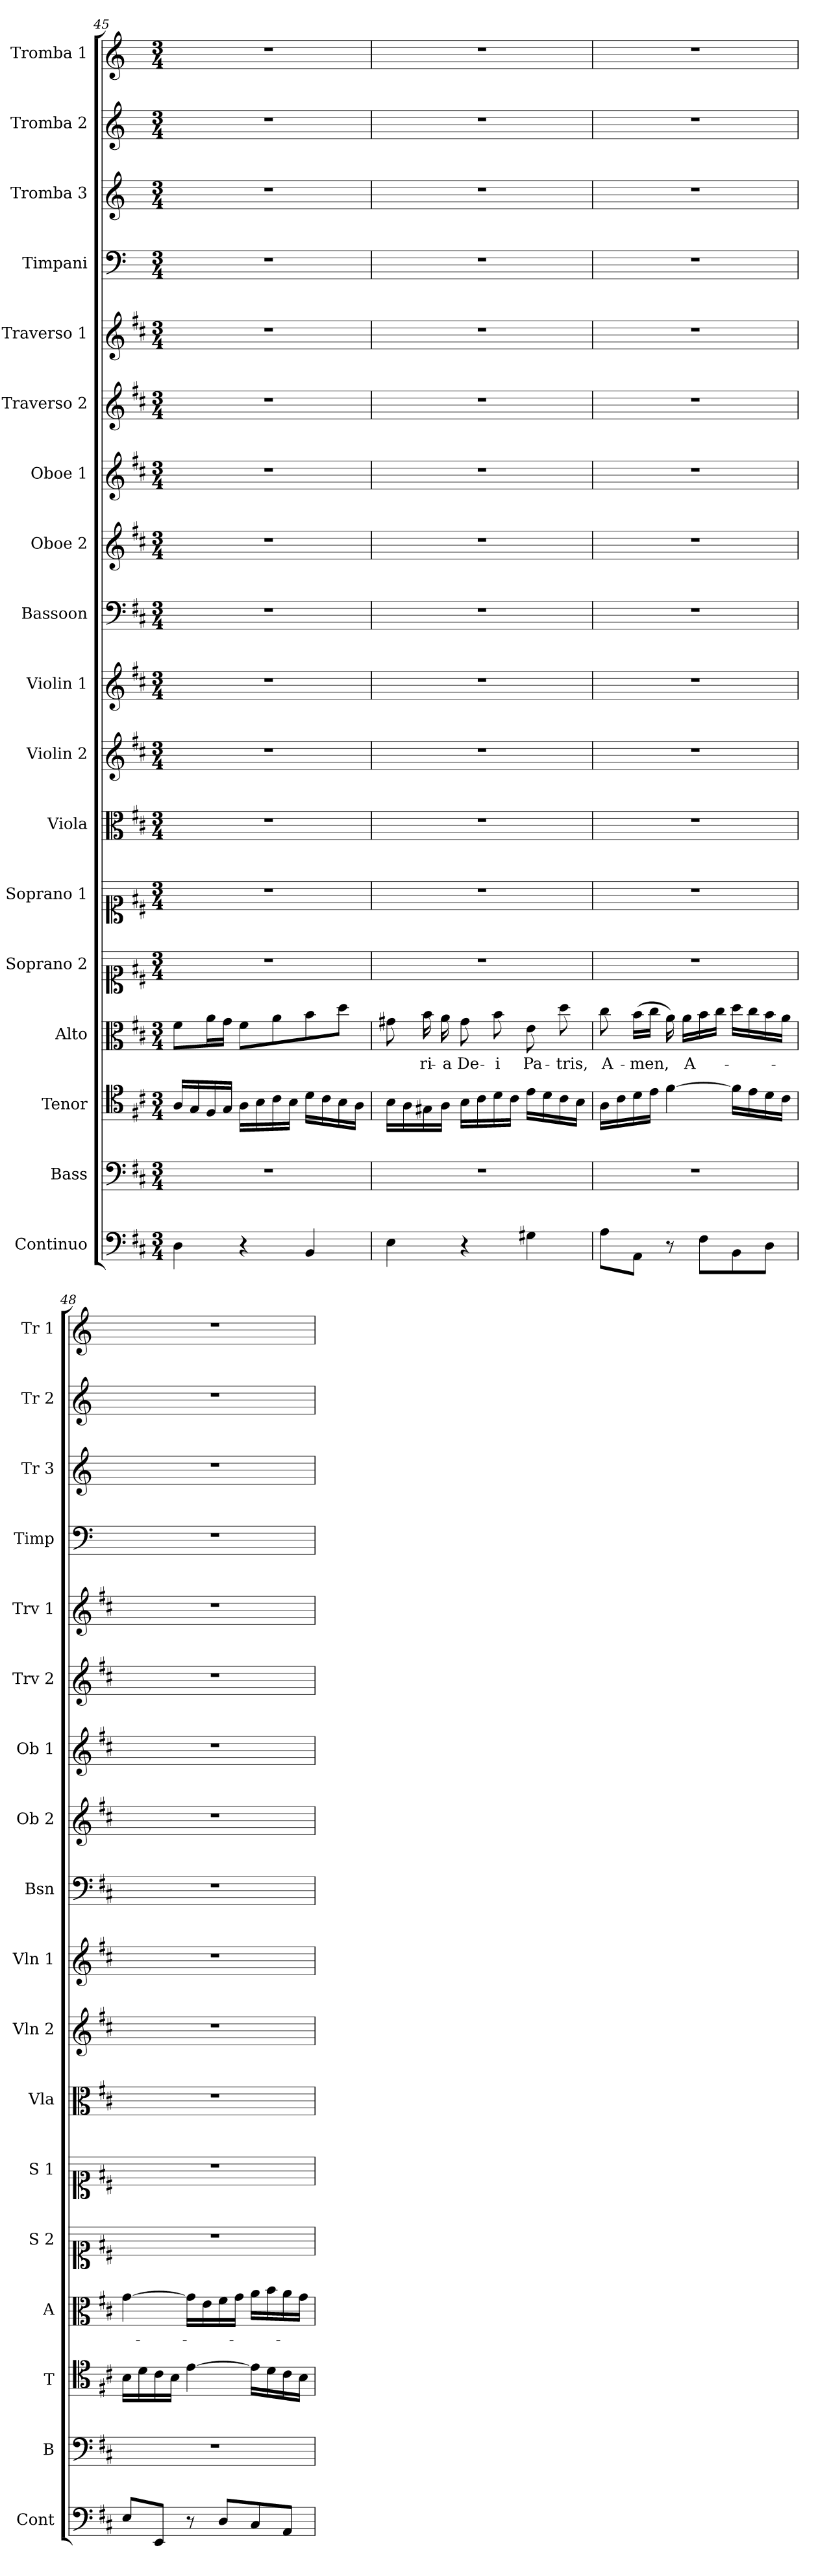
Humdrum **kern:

**kern	**kern	**kern	**kern	**text	**kern	**kern	**kern	**kern	**kern	**kern	**kern	**kern	**kern	**kern	**kern	**kern	**kern	**kern
*part18	*part17	*part16	*part15	*part15	*part14	*part13	*part12	*part11	*part10	*part9	*part8	*part7	*part6	*part5	*part4	*part3	*part2	*part1
*staff18	*staff17	*staff16	*staff15	*staff15	*staff14	*staff13	*staff12	*staff11	*staff10	*staff9	*staff8	*staff7	*staff6	*staff5	*staff4	*staff3	*staff2	*staff1
*I"Continuo	*I"Bass	*I"Tenor	*I"Alto	*	*I"Soprano 2	*I"Soprano 1	*I"Viola	*I"Violin 2	*I"Violin 1	*I"Bassoon	*I"Oboe 2	*I"Oboe 1	*I"Traverso 2	*I"Traverso 1	*I"Timpani	*I"Tromba 3	*I"Tromba 2	*I"Tromba 1
*I'Cont	*I'B	*I'T	*I'A	*	*I'S 2	*I'S 1	*I'Vla	*I'Vln 2	*I'Vln 1	*I'Bsn	*I'Ob 2	*I'Ob 1	*I'Trv 2	*I'Trv 1	*I'Timp	*I'Tr 3	*I'Tr 2	*I'Tr 1
*clefF4	*clefF4	*clefC4	*clefC3	*	*clefC1	*clefC1	*clefC3	*clefG2	*clefG2	*clefF4	*clefG2	*clefG2	*clefG2	*clefG2	*clefF4	*clefG2	*clefG2	*clefG2
*	*	*	*	*	*	*	*	*	*	*	*	*	*	*	*ITrd-1c-2	*ITrd-1c-2	*ITrd-1c-2	*ITrd-1c-2
*k[f#c#]	*k[f#c#]	*k[f#c#]	*k[f#c#]	*	*k[f#c#]	*k[f#c#]	*k[f#c#]	*k[f#c#]	*k[f#c#]	*k[f#c#]	*k[f#c#]	*k[f#c#]	*k[f#c#]	*k[f#c#]	*k[f#c#]	*k[f#c#]	*k[f#c#]	*k[f#c#]
*M3/4	*M3/4	*M3/4	*M3/4	*	*M3/4	*M3/4	*M3/4	*M3/4	*M3/4	*M3/4	*M3/4	*M3/4	*M3/4	*M3/4	*M3/4	*M3/4	*M3/4	*M3/4
=45	=45	=45	=45	=45	=45	=45	=45	=45	=45	=45	=45	=45	=45	=45	=45	=45	=45	=45
4D\	2.r	16A/LL	8f#\L	.	2.r	2.r	2.r	2.r	2.r	2.r	2.r	2.r	2.r	2.r	2.r	2.r	2.r	2.r
.	.	16G/	.	.	.	.	.	.	.	.	.	.	.	.	.	.	.	.
.	.	16F#/	16a\L	.	.	.	.	.	.	.	.	.	.	.	.	.	.	.
.	.	16G/JJ	16g\JJ	.	.	.	.	.	.	.	.	.	.	.	.	.	.	.
4r	.	16A\LL	8f#\L	.	.	.	.	.	.	.	.	.	.	.	.	.	.	.
.	.	16B\	.	.	.	.	.	.	.	.	.	.	.	.	.	.	.	.
.	.	16c#\	8a\	.	.	.	.	.	.	.	.	.	.	.	.	.	.	.
.	.	16B\JJ	.	.	.	.	.	.	.	.	.	.	.	.	.	.	.	.
4BB/	.	16d\LL	8b\	.	.	.	.	.	.	.	.	.	.	.	.	.	.	.
.	.	16c#\	.	.	.	.	.	.	.	.	.	.	.	.	.	.	.	.
.	.	16B\	8dd\J	.	.	.	.	.	.	.	.	.	.	.	.	.	.	.
.	.	16A\JJ	.	.	.	.	.	.	.	.	.	.	.	.	.	.	.	.
!!LO:PB:g=z
=46	=46	=46	=46	=46	=46	=46	=46	=46	=46	=46	=46	=46	=46	=46	=46	=46	=46	=46
4E\	2.r	16B\LL	8g#X\	.	2.r	2.r	2.r	2.r	2.r	2.r	2.r	2.r	2.r	2.r	2.r	2.r	2.r	2.r
.	.	16A\	.	.	.	.	.	.	.	.	.	.	.	.	.	.	.	.
!	!	!	!	!LO:LY:b	!	!	!	!	!	!	!	!	!	!	!	!	!	!
.	.	16G#X\	16b\	-ri-	.	.	.	.	.	.	.	.	.	.	.	.	.	.
!	!	!	!	!LO:LY:b	!	!	!	!	!	!	!	!	!	!	!	!	!	!
.	.	16A\JJ	16a\	-a	.	.	.	.	.	.	.	.	.	.	.	.	.	.
!	!	!	!	!LO:LY:b	!	!	!	!	!	!	!	!	!	!	!	!	!	!
4r	.	16B\LL	8g#\	De-	.	.	.	.	.	.	.	.	.	.	.	.	.	.
.	.	16c#\	.	.	.	.	.	.	.	.	.	.	.	.	.	.	.	.
!	!	!	!	!LO:LY:b	!	!	!	!	!	!	!	!	!	!	!	!	!	!
.	.	16d\	8b\	-i	.	.	.	.	.	.	.	.	.	.	.	.	.	.
.	.	16c#\JJ	.	.	.	.	.	.	.	.	.	.	.	.	.	.	.	.
!	!	!	!	!LO:LY:b	!	!	!	!	!	!	!	!	!	!	!	!	!	!
4G#X\	.	16e\LL	8e\	Pa-	.	.	.	.	.	.	.	.	.	.	.	.	.	.
.	.	16d\	.	.	.	.	.	.	.	.	.	.	.	.	.	.	.	.
!	!	!	!	!LO:LY:b	!	!	!	!	!	!	!	!	!	!	!	!	!	!
.	.	16c#\	8dd\	-tris,	.	.	.	.	.	.	.	.	.	.	.	.	.	.
.	.	16B\JJ	.	.	.	.	.	.	.	.	.	.	.	.	.	.	.	.
=47	=47	=47	=47	=47	=47	=47	=47	=47	=47	=47	=47	=47	=47	=47	=47	=47	=47	=47
!	!	!	!	!LO:LY:b	!	!	!	!	!	!	!	!	!	!	!	!	!	!
8A\L	2.r	16A\LL	8cc#\	A-	2.r	2.r	2.r	2.r	2.r	2.r	2.r	2.r	2.r	2.r	2.r	2.r	2.r	2.r
.	.	16c#\	.	.	.	.	.	.	.	.	.	.	.	.	.	.	.	.
!	!	!	!	!LO:LY:b	!	!	!	!	!	!	!	!	!	!	!	!	!	!
8AA\J	.	16d\	(16b\LL	-men,	.	.	.	.	.	.	.	.	.	.	.	.	.	.
.	.	16e\JJ	16cc#\JJ	.	.	.	.	.	.	.	.	.	.	.	.	.	.	.
8r	.	[4f#\	16a\)	.	.	.	.	.	.	.	.	.	.	.	.	.	.	.
!	!	!	!	!LO:LY:b	!	!	!	!	!	!	!	!	!	!	!	!	!	!
.	.	.	16a\LL	A-	.	.	.	.	.	.	.	.	.	.	.	.	.	.
8F#\L	.	.	16b\	.	.	.	.	.	.	.	.	.	.	.	.	.	.	.
.	.	.	16cc#\JJ	.	.	.	.	.	.	.	.	.	.	.	.	.	.	.
8BB\	.	16f#\LL]	16dd\LL	.	.	.	.	.	.	.	.	.	.	.	.	.	.	.
.	.	16e\	16cc#\	.	.	.	.	.	.	.	.	.	.	.	.	.	.	.
8D\J	.	16d\	16b\	.	.	.	.	.	.	.	.	.	.	.	.	.	.	.
.	.	16c#\JJ	16a\JJ	.	.	.	.	.	.	.	.	.	.	.	.	.	.	.
=48	=48	=48	=48	=48	=48	=48	=48	=48	=48	=48	=48	=48	=48	=48	=48	=48	=48	=48
8E/L	2.r	16B\LL	[4g\	.	2.r	2.r	2.r	2.r	2.r	2.r	2.r	2.r	2.r	2.r	2.r	2.r	2.r	2.r
.	.	16d\	.	.	.	.	.	.	.	.	.	.	.	.	.	.	.	.
8EE/J	.	16c#\	.	.	.	.	.	.	.	.	.	.	.	.	.	.	.	.
.	.	16B\JJ	.	.	.	.	.	.	.	.	.	.	.	.	.	.	.	.
8r	.	[4e\	16g\LL]	.	.	.	.	.	.	.	.	.	.	.	.	.	.	.
.	.	.	16e\	.	.	.	.	.	.	.	.	.	.	.	.	.	.	.
8D/L	.	.	16f#\	.	.	.	.	.	.	.	.	.	.	.	.	.	.	.
.	.	.	16g\JJ	.	.	.	.	.	.	.	.	.	.	.	.	.	.	.
8C#/	.	16e\LL]	16a\LL	.	.	.	.	.	.	.	.	.	.	.	.	.	.	.
.	.	16d\	16b\	.	.	.	.	.	.	.	.	.	.	.	.	.	.	.
8AA/J	.	16c#\	16a\	.	.	.	.	.	.	.	.	.	.	.	.	.	.	.
.	.	16B\JJ	16g\JJ	.	.	.	.	.	.	.	.	.	.	.	.	.	.	.
=	=	=	=	=	=	=	=	=	=	=	=	=	=	=	=	=	=	=
*-	*-	*-	*-	*-	*-	*-	*-	*-	*-	*-	*-	*-	*-	*-	*-	*-	*-	*-
